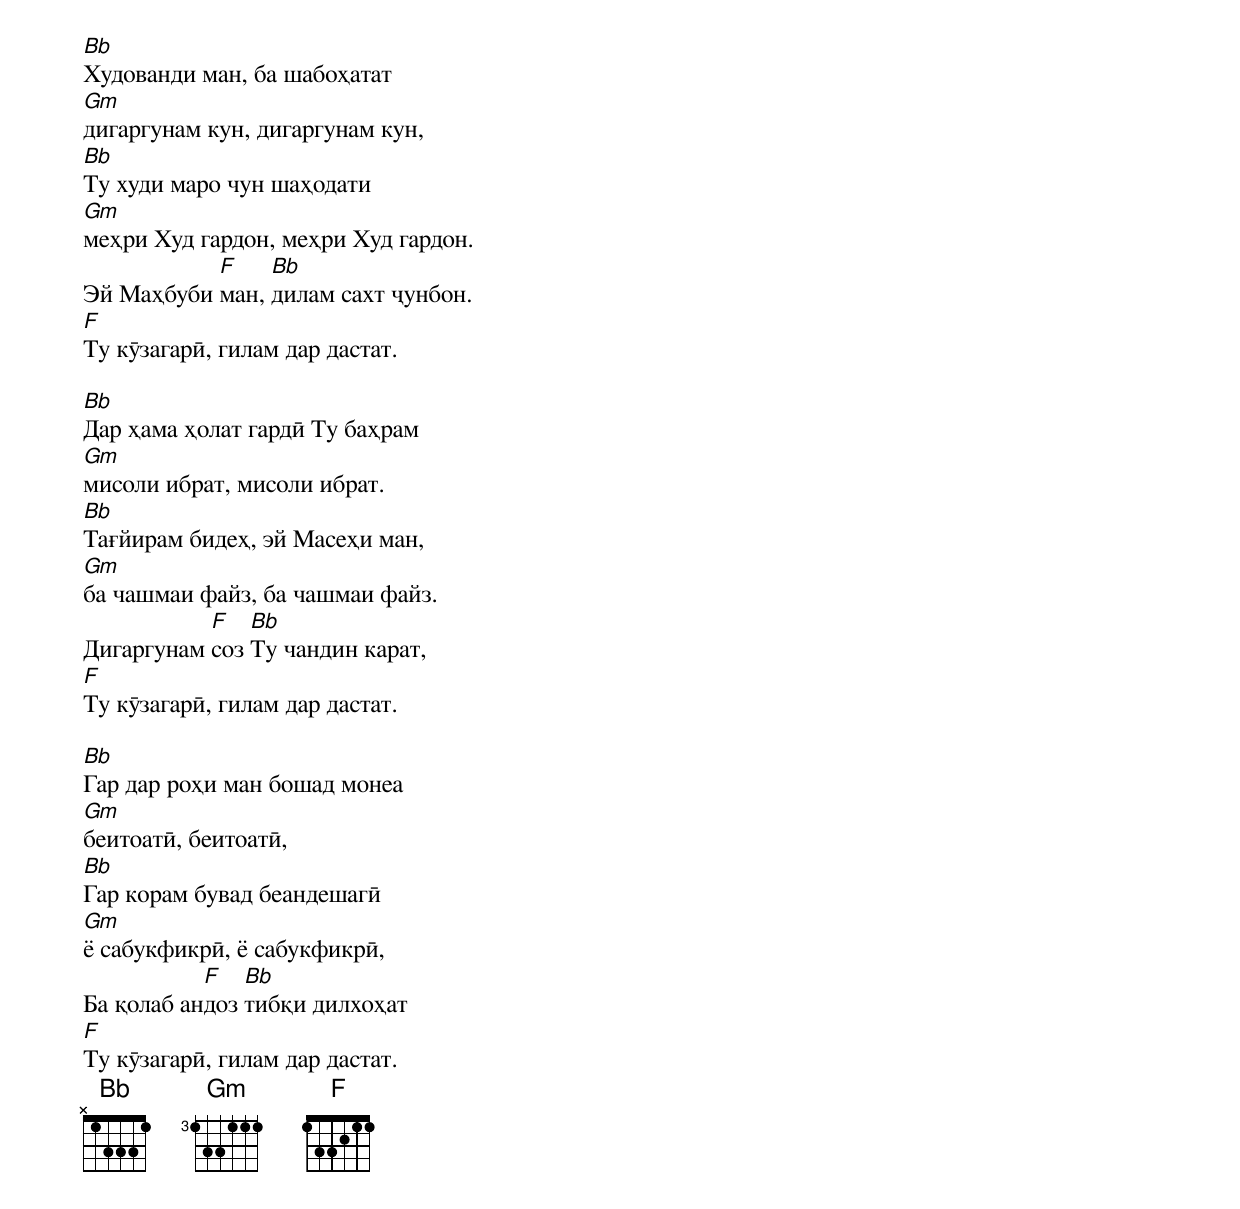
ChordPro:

[Bb]Худованди ман, ба шабоҳатат
[Gm]дигаргунам кун, дигаргунам кун,
[Bb]Ту худи маро чун шаҳодати
[Gm]меҳри Худ гардон, меҳри Худ гардон.
Эй Маҳбуби [F]ман, [Bb]дилам сахт ҷунбон.
[F]Ту кӯзагарӣ, гилам дар дастат.

[Bb]Дар ҳама ҳолат гардӣ Ту баҳрам
[Gm]мисоли ибрат, мисоли ибрат.
[Bb]Тағйирам бидеҳ, эй Масеҳи ман,
[Gm]ба чашмаи файз, ба чашмаи файз.
Дигаргунам [F]соз [Bb]Ту чандин карат,
[F]Ту кӯзагарӣ, гилам дар дастат.

[Bb]Гар дар роҳи ман бошад монеа
[Gm]беитоатӣ, беитоатӣ,
[Bb]Гар корам бувад беандешагӣ
[Gm]ё сабукфикрӣ, ё сабукфикрӣ,
Ба қолаб ан[F]доз [Bb]тибқи дилхоҳат
[F]Ту кӯзагарӣ, гилам дар дастат.
